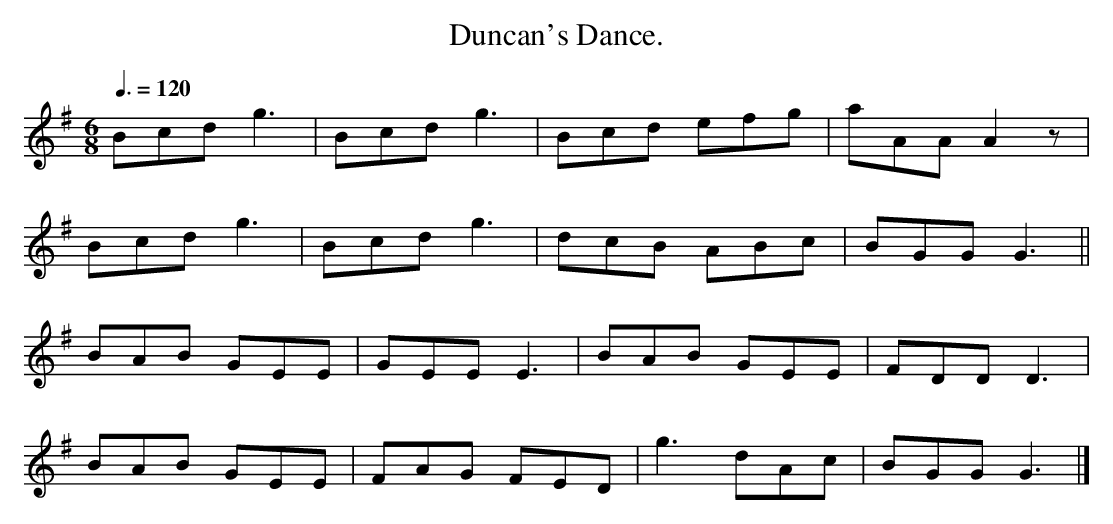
X:1
T:Duncan's Dance.
M:6/8
L:1/8
Q:3/8=120
K:G
Bcd g3 | Bcd g3 | Bcd efg | aAA A2z |
Bcd g3 | Bcd g3 | dcB ABc | BGG G3 ||
BAB GEE | GEE E3 | BAB GEE | FDD D3 |
BAB GEE | FAG FED | g3 dAc | BGG G3 |]
